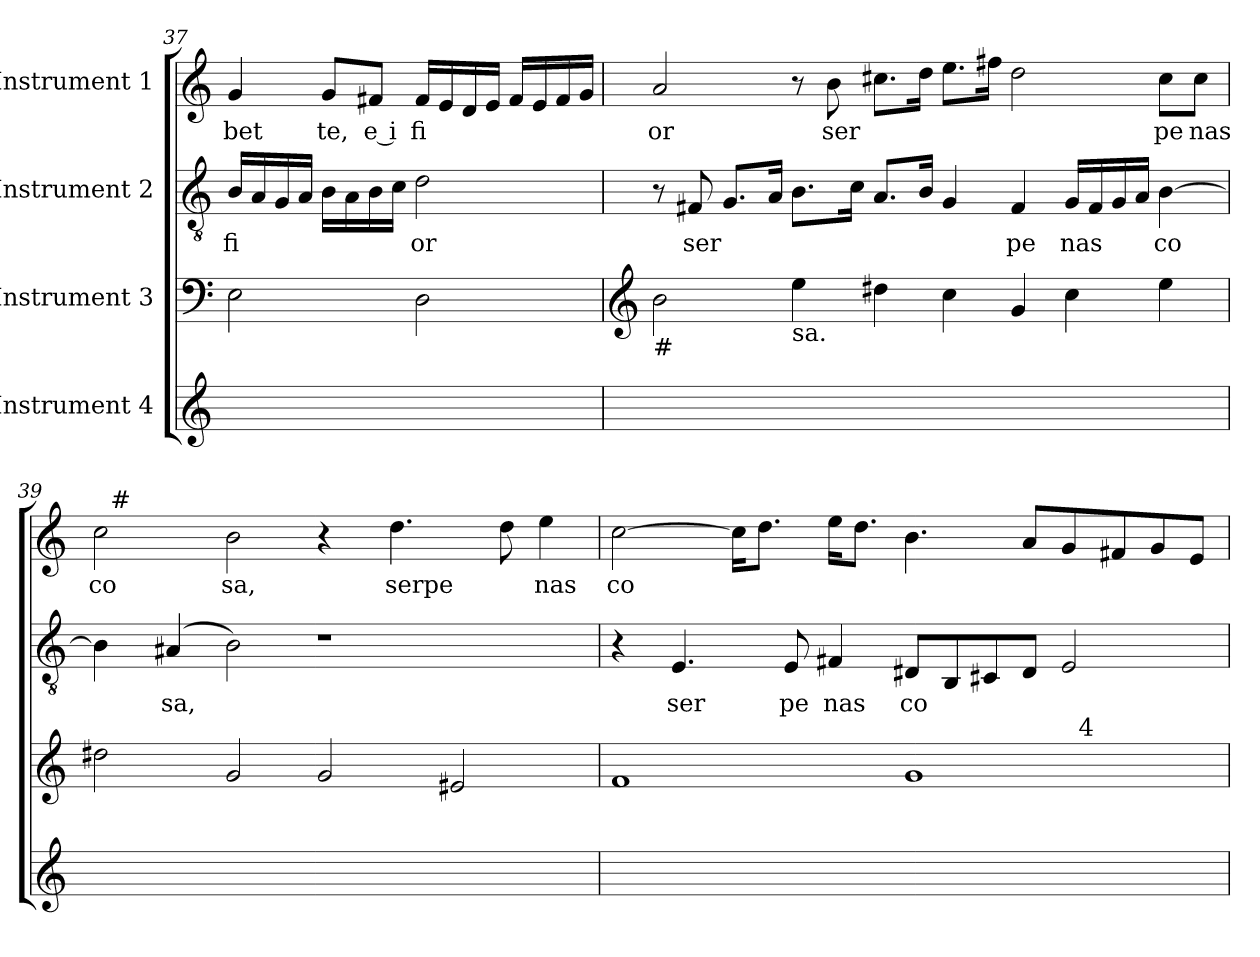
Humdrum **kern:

**kern	**kern	**kern	**text	**kern	**text
*part4	*part3	*part2	*part2	*part1	*part1
*staff4	*staff3	*staff2	*staff2	*staff1	*staff1
*I"Instrument 4	*I"Instrument 3	*I"Instrument 2	*	*I"Instrument 1	*
*clefG2	*clefF4	*clefGv2	*	*clefG2	*
*k[]	*k[]	*k[]	*	*k[]	*
=37	=37	=37	=37	=37	=37
!	!	!	!LO:LY:b	!	!LO:LY:b
1ryy	2E\	16B/LL	fi	4g/	bet
.	.	16A/	.	.	.
.	.	16G/	.	.	.
.	.	16A/JJ	.	.	.
!	!	!	!	!	!LO:LY:b
.	.	16B\LL	.	8g/L	te,
.	.	16A\	.	.	.
!	!	!	!	!	!LO:LY:b
.	.	16B\	.	8f#X/J	e i
.	.	16c\JJ	.	.	.
!	!	!	!LO:LY:b	!	!LO:LY:b
.	2D\	2d\	or	16f#/LL	fi
.	.	.	.	16e/	.
.	.	.	.	16d/	.
.	.	.	.	16e/JJ	.
.	.	.	.	16f#/LL	.
.	.	.	.	16e/	.
.	.	.	.	16f#/	.
.	.	.	.	16g/JJ	.
!!LO:LB:g=z
=38	=38	=38	=38	=38	=38
*	*clefG2	*	*	*	*
!	!LO:TX:b:t=#	!	!	!	!
!	!	!	!	!	!LO:LY:b
1ryy	2b\	8r	.	2a/	or
!	!	!	!LO:LY:b	!	!
.	.	8F#X/	ser	.	.
.	.	8.G/L	.	.	.
.	.	16A/Jk	.	.	.
!	!LO:TX:b:t=sa.	!	!	!	!
.	4ee\	8.B\L	.	8r	.
!	!	!	!	!	!LO:LY:b
.	.	.	.	8b\	ser
.	.	16c\Jk	.	.	.
.	4dd#X\	8.A/L	.	8.cc#X\L	.
.	.	16B/Jk	.	16dd\Jk	.
1ryy	4cc\	4G/	.	8.ee\L	.
.	.	.	.	16ff#X\Jk	.
!	!	!	!LO:LY:b	!	!
.	4g/	4F#/	pe	2dd\	.
!	!	!	!LO:LY:b	!	!
.	4cc\	16G/LL	nas	.	.
.	.	16F#/	.	.	.
.	.	16G/	.	.	.
.	.	16A/JJ	.	.	.
!	!	!	!LO:LY:b	!	!LO:LY:b
.	4ee\	[>4B\	co	8cc#\L	pe
!	!	!	!	!	!LO:LY:b
.	.	.	.	8cc#\J	nas
=39	=39	=39	=39	=39	=39
!	!	!	!	!	!LO:LY:b
*	*	*	*	*^	*
1ryy	2dd#X\	4B\]	.	2cc\	32ryy	co
!	!	!	!	!	!LO:TX:a:t=#	!
.	.	.	.	.	1ryy	.
!	!	!	!LO:LY:b	!	!	!
.	.	(>4A#X/	sa,	.	.	.
!	!	!	!	!	!	!LO:LY:b
.	2g/	2B\)	.	2b\	.	sa,
1ryy	2g/	1r	.	4r	.	.
.	.	.	.	.	2ryy	.
!	!	!	!	!	!	!LO:LY:b
.	.	.	.	4.dd\	.	serpe
.	2e#X/	.	.	.	.	.
.	.	.	.	.	4...ryy	.
.	.	.	.	8dd\	.	.
!	!	!	!	!	!	!LO:LY:b
.	.	.	.	4ee\	.	nas
!!LO:PB:g=z
=40	=40	=40	=40	=40	=40	=40
!	!	!	!	!	!	!LO:LY:b
*	*^	*	*	*v	*v	*
1ryy	1f	1ryy	4r	.	[>2cc\	co
!	!	!	!	!LO:LY:b	!	!
.	.	.	4.E/	ser	.	.
.	.	.	.	.	16cc\KL]	.
.	.	.	.	.	8.dd\J	.
!	!	!	!	!LO:LY:b	!	!
.	.	.	8E/	pe	.	.
!	!	!	!	!LO:LY:b	!	!
.	.	.	4F#X/	nas	16ee\KL	.
.	.	.	.	.	8.dd\J	.
!	!	!	!	!LO:LY:b	!	!
1ryy	1g>	2ryy	8D#X/L	co	4.b\	.
.	.	.	8BB/	.	.	.
.	.	.	8C#X/	.	.	.
.	.	.	8D#/J	.	8a/L	.
.	.	32ryy	2E/	.	8g/	.
!	!	!LO:TX:a:t=4	!	!	!	!
.	.	4...ryy	.	.	.	.
.	.	.	.	.	8f#X/	.
.	.	.	.	.	8g/	.
.	.	.	.	.	8e/J	.
*	*v	*v	*	*	*	*
=	=	=	=	=	=
*-	*-	*-	*-	*-	*-
